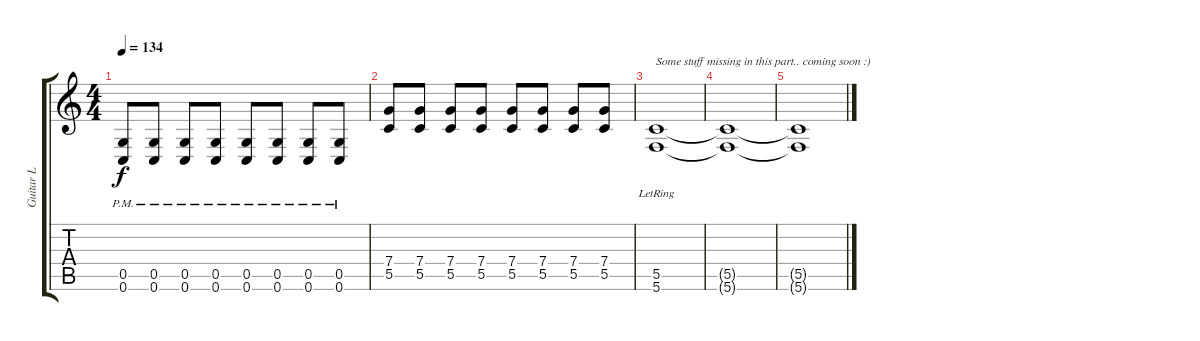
\track ("Guitar L" "Guitar L") {instrument overdrivenguitar}
\staff {score tabs}
\tuning (D4 A3 F3 C3 G2 C2) {hide}
\ts (4 4)
\tempo 134
\clef g2
\ks c
(0.5 0.6{pm}).8{dy f} (0.5 0.6{pm}).8 (0.5 0.6{pm}).8 (0.5 0.6{pm}).8 (0.5 0.6{pm}).8 (0.5 0.6{pm}).8 (0.5 0.6{pm}).8 (0.5 0.6{pm}).8 |
(7.4 5.5).8 (7.4 5.5).8 (7.4 5.5).8 (7.4 5.5).8 (7.4 5.5).8 (7.4 5.5).8 (7.4 5.5).8 (7.4 5.5).8 |
(5.5{lr} 5.6).1{txt "Some stuff missing in this part.. coming soon :)"} |
(5.5{t} 5.6{t}).1 |
(5.5{t} 5.6{t}).1
